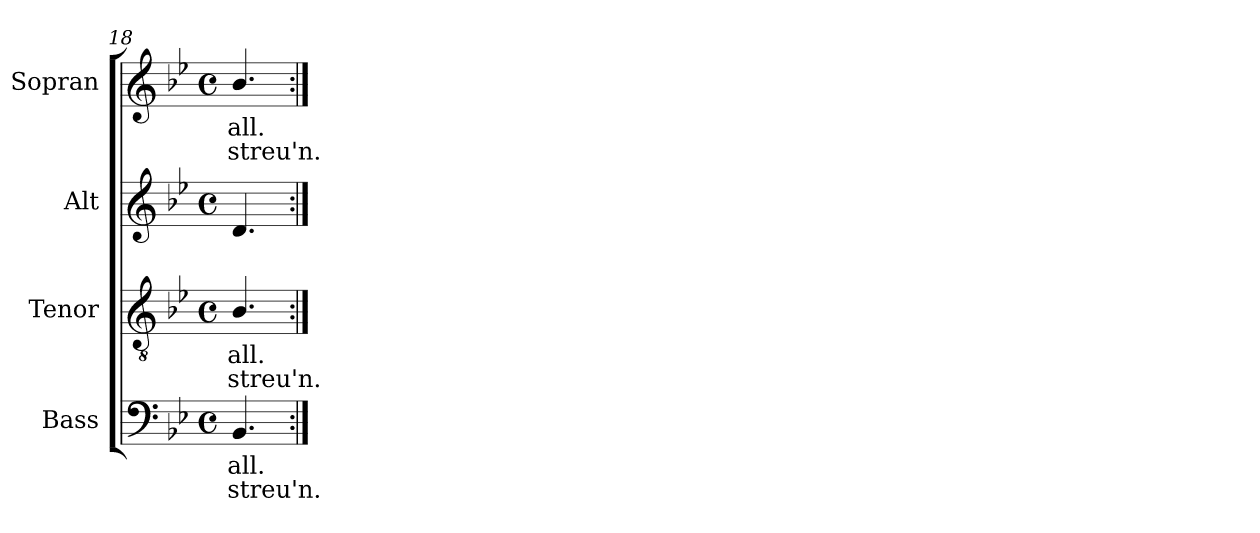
**kern	**text	**text	**kern	**text	**text	**kern	**kern	**text	**text
*part4	*part4	*part4	*part3	*part3	*part3	*part2	*part1	*part1	*part1
*staff4	*staff4	*staff4	*staff3	*staff3	*staff3	*staff2	*staff1	*staff1	*staff1
*I"Bass	*	*	*I"Tenor	*	*	*I"Alt	*I"Sopran	*	*
*I'B.	*	*	*I'T.	*	*	*I'A.	*I'S.	*	*
*clefF4	*	*	*clefGv2	*	*	*clefG2	*clefG2	*	*
*	*	*	*ITrd7c12	*	*	*	*	*	*
*k[b-e-]	*	*	*k[b-e-]	*	*	*k[b-e-]	*k[b-e-]	*	*
*B-:	*	*	*B-:	*	*	*B-:	*B-:	*	*
*M4/4	*	*	*M4/4	*	*	*M4/4	*M4/4	*	*
*met(c)	*	*	*met(c)	*	*	*met(c)	*met(c)	*	*
=18	=18	=18	=18	=18	=18	=18	=18	=18	=18
!	!LO:LY:b:color=#000000	!LO:LY:b:color=#000000	!	!	!	!	!	!	!
!	!	!	!	!LO:LY:b:color=#000000	!LO:LY:b:color=#000000	!	!	!	!
!	!	!	!	!	!	!	!	!LO:LY:b:color=#000000	!LO:LY:b:color=#000000
4.BB-i/	-all.	streu'n.	4.BB-i/	-all.	streu'n.	4.di/	4.b-i/	-all.	streu'n.
=:|!	=:|!	=:|!	=:|!	=:|!	=:|!	=:|!	=:|!	=:|!	=:|!
*-	*-	*-	*-	*-	*-	*-	*-	*-	*-
